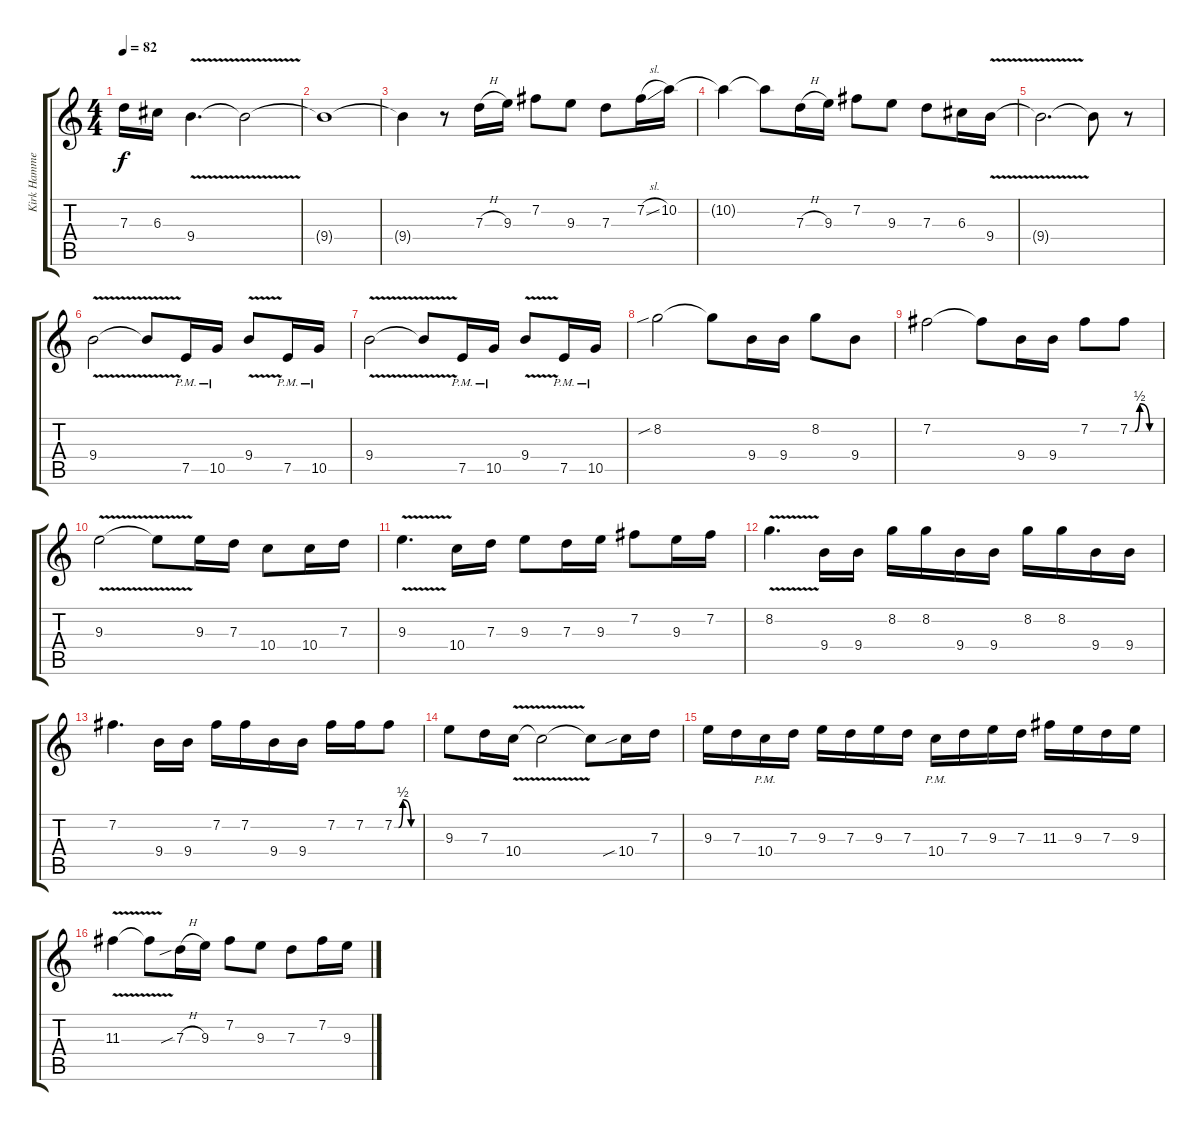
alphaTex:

\track ("Kirk Hammett" "Kirk Hamme") {instrument distortionguitar}
\staff {score tabs}
\tuning (E4 B3 G3 D3 A2 E2) {hide}
\ts (4 4)
\tempo 82
\clef g2
\ks c
7.3.16{dy f} 6.3.16 9.4{v}.4{d} 9.4{t}.2 |
9.4{t}.1 |
9.4{t}.4 r.8 7.3{h}.16 9.3.16 7.2.8 9.3.8 7.3.8 7.2{sl}.16 10.2.16 |
10.2{t}.4 10.2{t}.8 7.3{h}.16 9.3.16 7.2.8 9.3.8 7.3.8 6.3.16 9.4{v}.16 |
9.4{t}.2{d} 9.4{t}.8 r.8 |
9.4{v}.2 9.4{t}.8 7.5{pm}.16 10.5{pm}.16 9.4{v}.8 7.5{pm}.16 10.5{pm}.16 |
9.4{v}.2 9.4{t}.8 7.5{pm}.16 10.5{pm}.16 9.4{v}.8 7.5{pm}.16 10.5{pm}.16 |
8.2{sib}.2 8.2{t}.8 9.4.16 9.4.16 8.2.8 9.4.8 |
7.2.2 7.2{t}.8 9.4.16 9.4.16 7.2.8 7.2{be (custom 0 0 10 0 20 2 40 0 60 0)}.8 |
9.3{v}.2 9.3{t}.8 9.3.16 7.3.16 10.4.8 10.4.16 7.3.16 |
9.3{v}.4{d} 10.4.16 7.3.16 9.3.8 7.3.16 9.3.16 7.2.8 9.3.16 7.2.16 |
8.2{v}.4{d} 9.4.16 9.4.16 8.2.16 8.2.16 9.4.16 9.4.16 8.2.16 8.2.16 9.4.16 9.4.16 |
7.2.4{d} 9.4.16 9.4.16 7.2.16 7.2.16 9.4.16 9.4.16 7.2.16 7.2.16 7.2{be (custom 0 0 10 0 20 2 40 0 60 0)}.8 |
9.3.8 7.3.16 10.4{v}.16 10.4{t}.2 10.4{t}.8 10.4{sib}.16 7.3.16 |
9.3.16 7.3.16 10.4{pm}.16 7.3.16 9.3.16 7.3.16 9.3.16 7.3.16 10.4{pm}.16 7.3.16 9.3.16 7.3.16 11.3.16 9.3.16 7.3.16 9.3.16 |
11.3{v}.4 11.3{t}.8 7.3{sib h}.16 9.3.16 7.2.8 9.3.8 7.3.8 7.2.16 9.3.16
